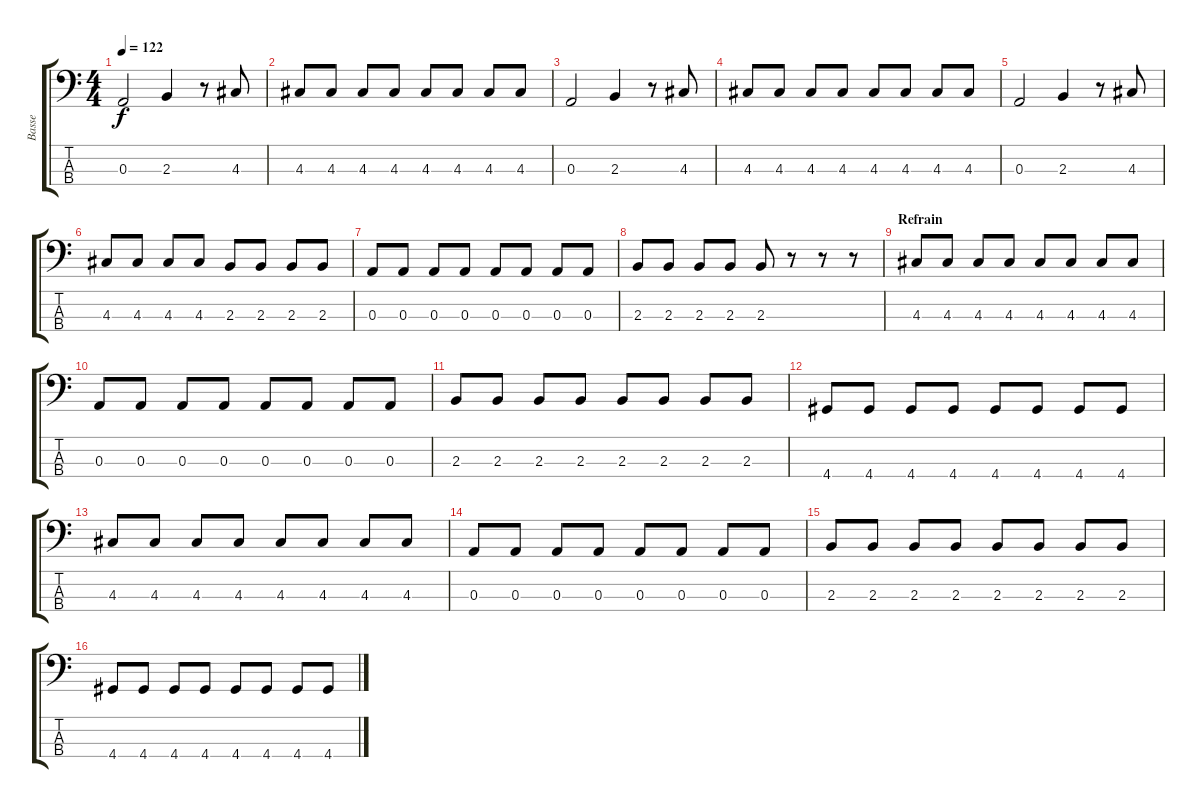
\track ("Basse" "Basse") {instrument electricbasspick}
\staff {score tabs}
\tuning (G2 D2 A1 E1) {hide}
\ts (4 4)
\tempo 122
\clef f4
\ks c
0.3.2{dy f} 2.3.4 r.8 4.3.8 |
4.3.8 4.3.8 4.3.8 4.3.8 4.3.8 4.3.8 4.3.8 4.3.8 |
0.3.2 2.3.4 r.8 4.3.8 |
4.3.8 4.3.8 4.3.8 4.3.8 4.3.8 4.3.8 4.3.8 4.3.8 |
0.3.2 2.3.4 r.8 4.3.8 |
4.3.8 4.3.8 4.3.8 4.3.8 2.3.8 2.3.8 2.3.8 2.3.8 |
0.3.8 0.3.8 0.3.8 0.3.8 0.3.8 0.3.8 0.3.8 0.3.8 |
2.3.8 2.3.8 2.3.8 2.3.8 2.3.8 r.8 r.8 r.8 |
\section ("" "Refrain")
4.3.8 4.3.8 4.3.8 4.3.8 4.3.8 4.3.8 4.3.8 4.3.8 |
0.3.8 0.3.8 0.3.8 0.3.8 0.3.8 0.3.8 0.3.8 0.3.8 |
2.3.8 2.3.8 2.3.8 2.3.8 2.3.8 2.3.8 2.3.8 2.3.8 |
4.4.8 4.4.8 4.4.8 4.4.8 4.4.8 4.4.8 4.4.8 4.4.8 |
4.3.8 4.3.8 4.3.8 4.3.8 4.3.8 4.3.8 4.3.8 4.3.8 |
0.3.8 0.3.8 0.3.8 0.3.8 0.3.8 0.3.8 0.3.8 0.3.8 |
2.3.8 2.3.8 2.3.8 2.3.8 2.3.8 2.3.8 2.3.8 2.3.8 |
4.4.8 4.4.8 4.4.8 4.4.8 4.4.8 4.4.8 4.4.8 4.4.8
